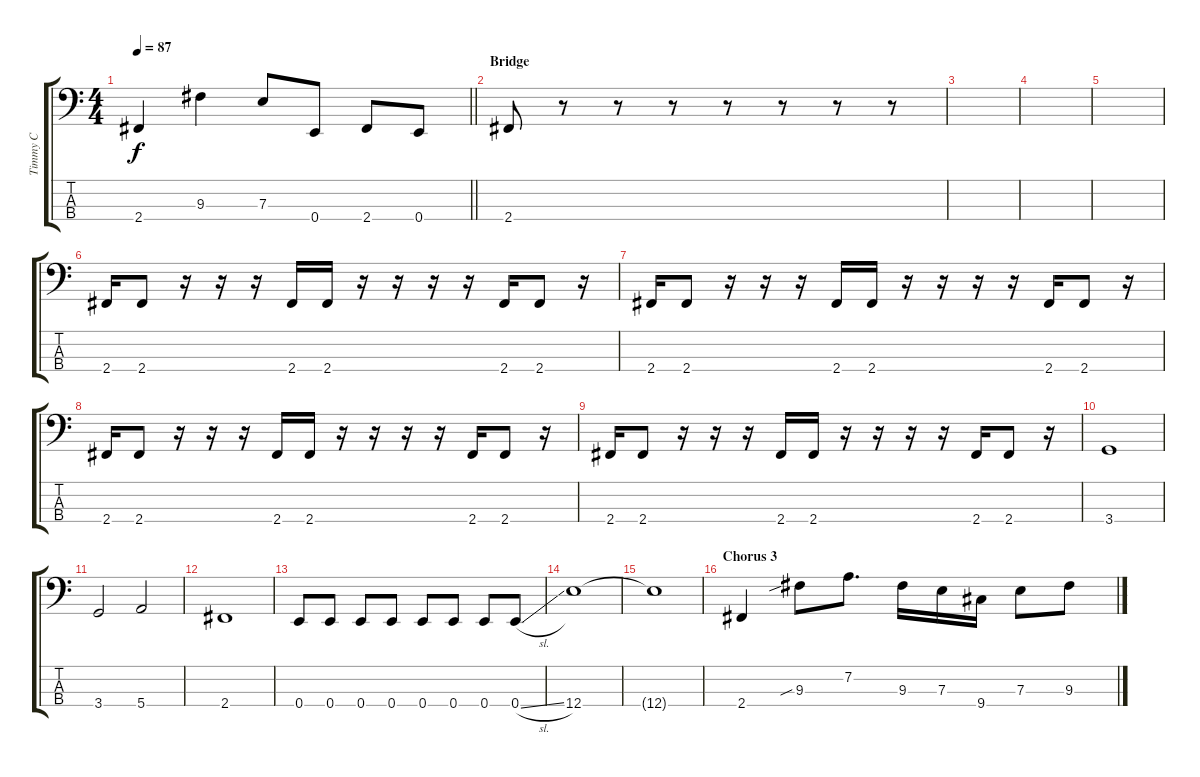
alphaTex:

\track ("Timmy C" "Timmy C") {instrument electricbassfinger}
\staff {score tabs}
\tuning (G2 D2 A1 E1) {hide}
\ts (4 4)
\tempo 87
\clef f4
\barLineRight lightlight
\ks c
2.4.4{dy f} 9.3.4 7.3.8 0.4.8 2.4.8 0.4.8 |
\section ("" "Bridge")
2.4.8 r.8 r.8 r.8 r.8 r.8 r.8 r.8 |
|
|
|
2.4.16 2.4.8 r.16 r.16 r.16 2.4.16 2.4.16 r.16 r.16 r.16 r.16 2.4.16 2.4.8 r.16 |
2.4.16 2.4.8 r.16 r.16 r.16 2.4.16 2.4.16 r.16 r.16 r.16 r.16 2.4.16 2.4.8 r.16 |
2.4.16 2.4.8 r.16 r.16 r.16 2.4.16 2.4.16 r.16 r.16 r.16 r.16 2.4.16 2.4.8 r.16 |
2.4.16 2.4.8 r.16 r.16 r.16 2.4.16 2.4.16 r.16 r.16 r.16 r.16 2.4.16 2.4.8 r.16 |
3.4.1 |
3.4.2 5.4.2 |
2.4.1 |
0.4.8 0.4.8 0.4.8 0.4.8 0.4.8 0.4.8 0.4.8 0.4{sl}.8 |
12.4.1 |
12.4{t}.1 |
\section ("" "Chorus 3")
2.4.4 9.3{sib}.8 7.2.8{d} 9.3.16 7.3.16 9.4.16 7.3.8 9.3.8
